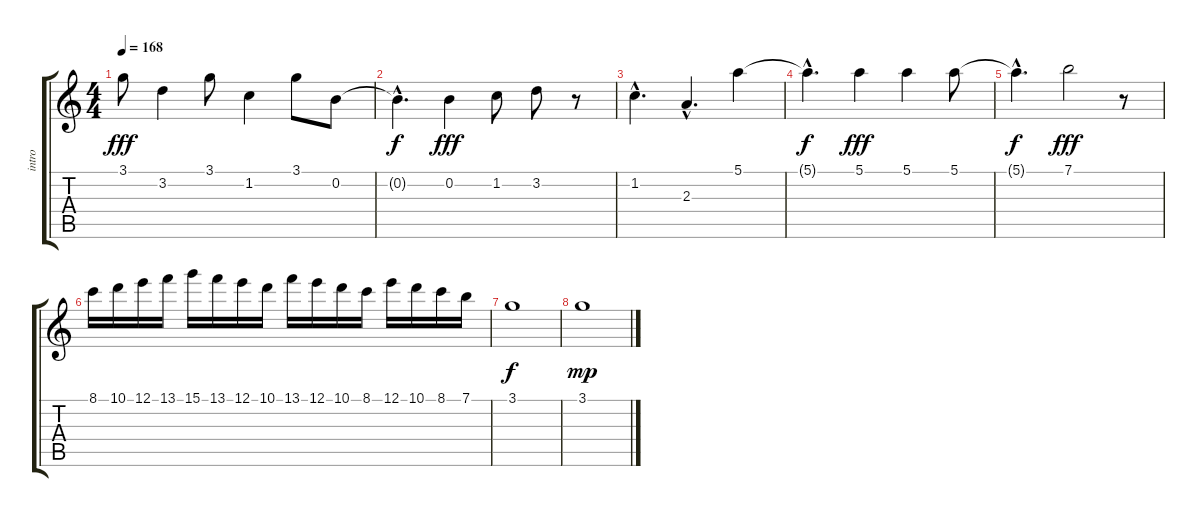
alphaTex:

\track ("intro" "intro") {instrument overdrivenguitar}
\staff {score tabs}
\tuning (E4 B3 G3 D3 A2 E2) {hide}
\ts (4 4)
\tempo 168
\clef g2
\ks c
3.1.8{dy fff} 3.2.4 3.1.8 1.2.4 3.1.8 0.2.8 |
0.2{hac t}.4{d dy f} 0.2.4{dy fff} 1.2.8 3.2.8 r.8 |
1.2{hac}.4{d} 2.3{hac}.4{d} 5.1.4 |
5.1{hac t}.4{d dy f} 5.1.4{dy fff} 5.1.4 5.1.8 |
5.1{hac t}.4{d dy f} 7.1.2{dy fff} r.8 |
8.1.16 10.1.16 12.1.16 13.1.16 15.1.16 13.1.16 12.1.16 10.1.16 13.1.16 12.1.16 10.1.16 8.1.16 12.1.16 10.1.16 8.1.16 7.1.16 |
3.1.1{dy f} |
3.1.1{dy mp}
